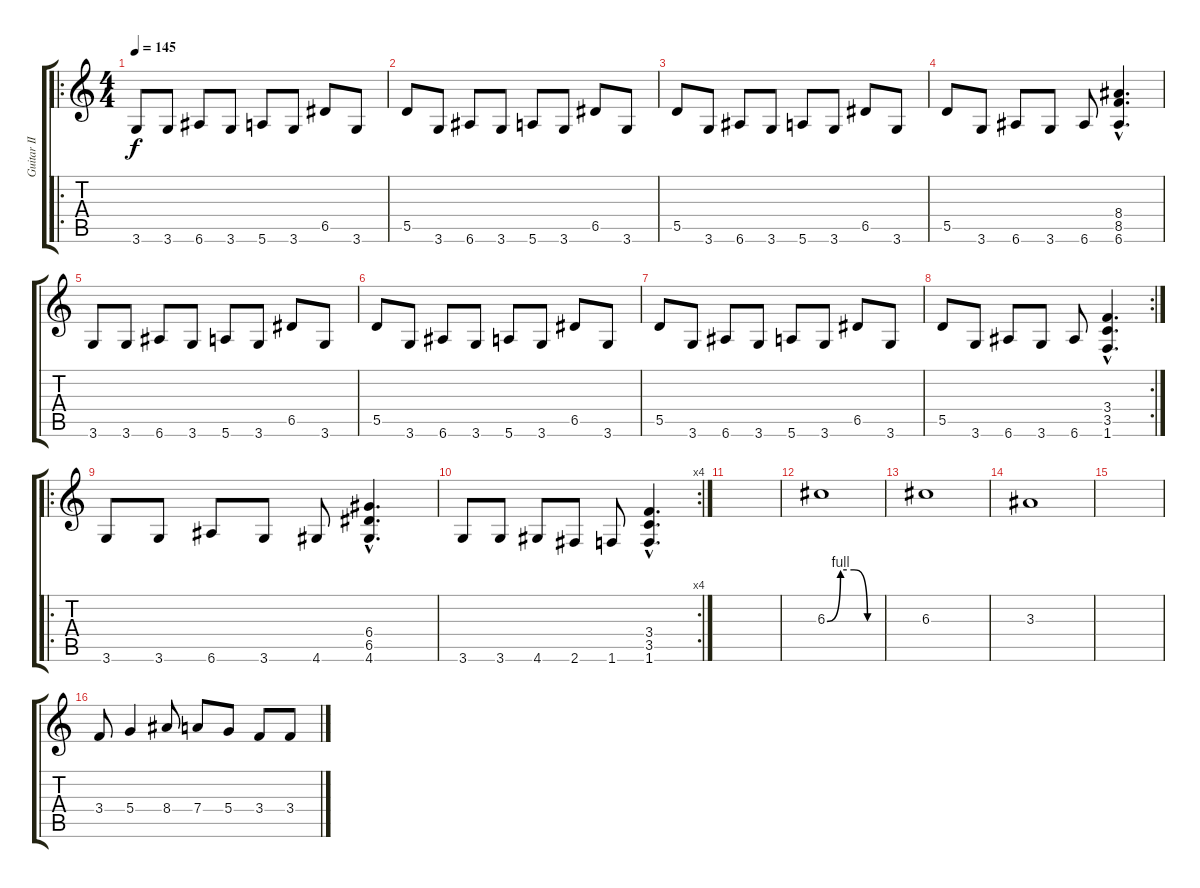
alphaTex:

\track ("Guitar II" "Guitar II") {instrument overdrivenguitar}
\staff {score tabs}
\tuning (E4 B3 G3 D3 A2 E2) {hide}
\ro
\ts (4 4)
\tempo 145
\clef g2
\ks c
3.6.8{dy f} 3.6.8 6.6.8 3.6.8 5.6.8 3.6.8 6.5.8 3.6.8 |
5.5.8 3.6.8 6.6.8 3.6.8 5.6.8 3.6.8 6.5.8 3.6.8 |
5.5.8 3.6.8 6.6.8 3.6.8 5.6.8 3.6.8 6.5.8 3.6.8 |
5.5.8 3.6.8 6.6.8 3.6.8 6.6.8 (8.4{hac} 8.5{hac} 6.6{hac}).4{d} |
3.6.8 3.6.8 6.6.8 3.6.8 5.6.8 3.6.8 6.5.8 3.6.8 |
5.5.8 3.6.8 6.6.8 3.6.8 5.6.8 3.6.8 6.5.8 3.6.8 |
5.5.8 3.6.8 6.6.8 3.6.8 5.6.8 3.6.8 6.5.8 3.6.8 |
\rc 2
5.5.8 3.6.8 6.6.8 3.6.8 6.6.8 (3.4{hac} 3.5{hac} 1.6{hac}).4{d} |
\ro
3.6.8 3.6.8 6.6.8 3.6.8 4.6.8 (6.4{hac} 6.5{hac} 4.6{hac}).4{d} |
\rc 4
3.6.8 3.6.8 4.6.8 2.6.8 1.6.8 (3.4{hac} 3.5{hac} 1.6{hac}).4{d} |
|
6.3{be (custom 0 0 15 4 30 4 45 0 60 0)}.1 |
6.3.1 |
3.3.1 |
|
3.4.8 5.4.4 8.4.8 7.4.8 5.4.8 3.4.8 3.4.8
